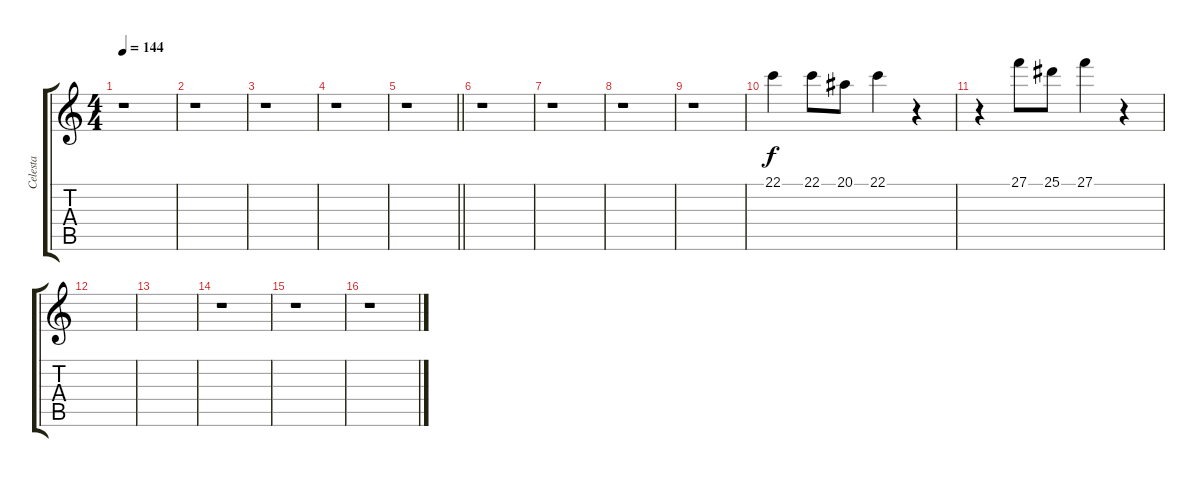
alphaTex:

\track ("Celesta" "Celesta") {instrument celesta}
\staff {score tabs}
\tuning (D4 A3 F3 C3 G2 D2) {hide}
\ts (4 4)
\tempo 144
\clef g2
\ks c
r.1{dy f} |
r.1 |
r.1 |
r.1 |
\barLineRight lightlight
r.1 |
r.1 |
r.1 |
r.1 |
r.1 |
22.1.4 22.1.8 20.1.8 22.1.4 r.4 |
r.4 27.1.8 25.1.8 27.1.4 r.4 |
|
|
r.1 |
r.1 |
r.1
